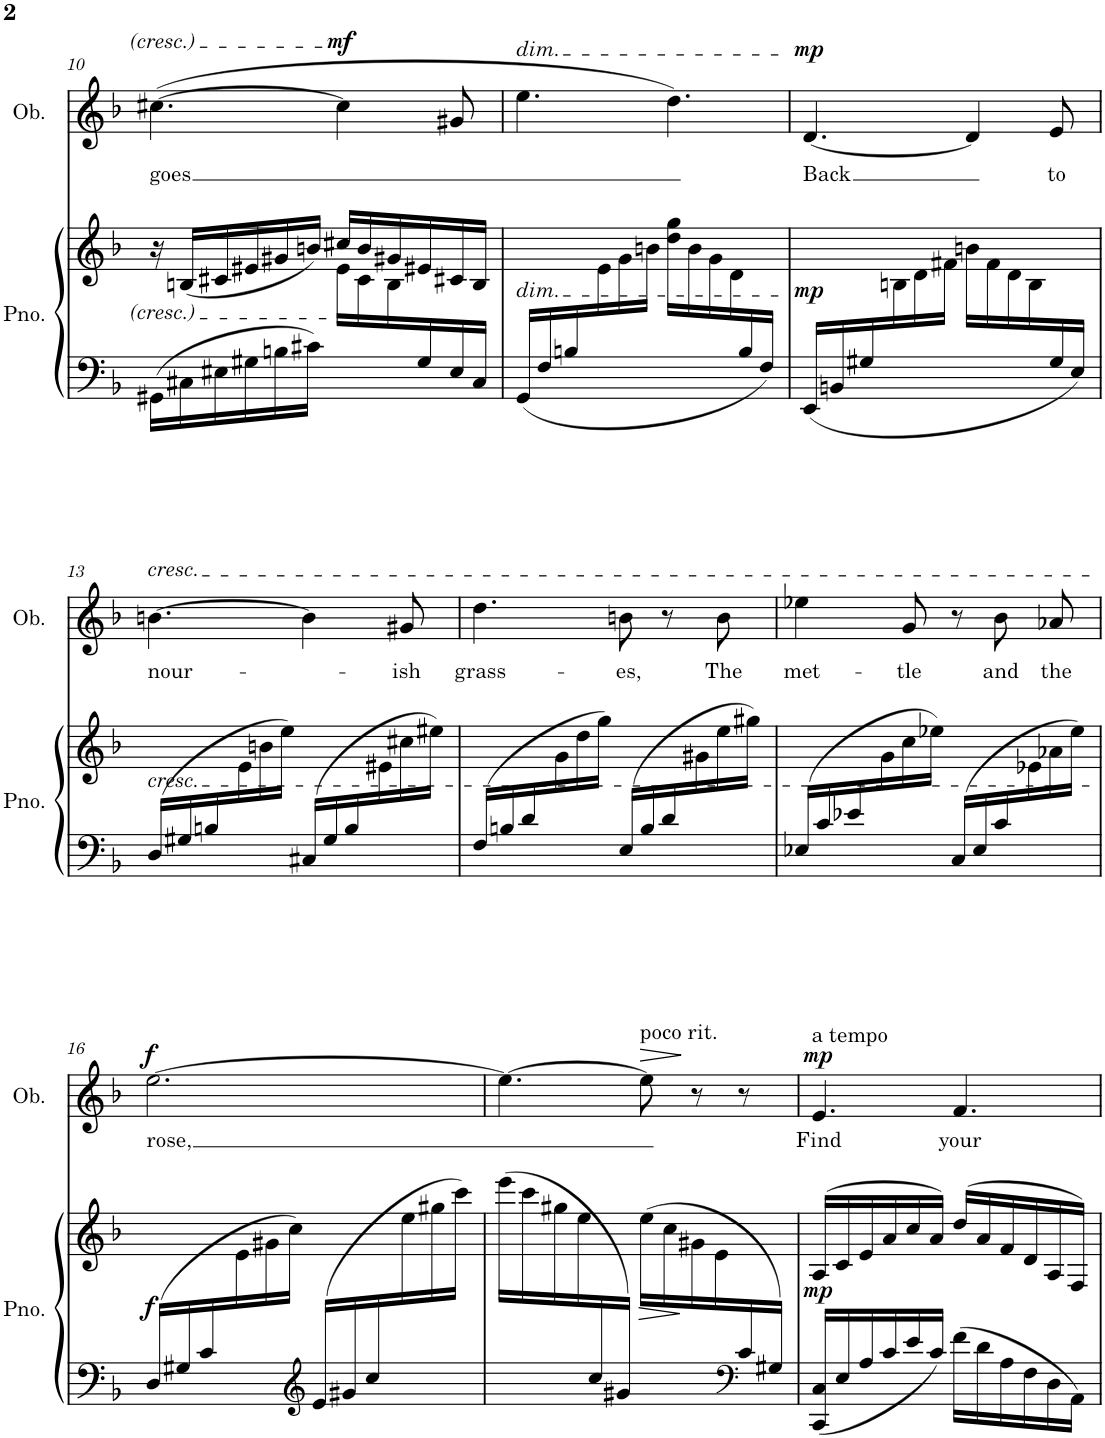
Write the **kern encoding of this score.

**kern	**kern	**dynam	**kern	**text	**dynam
*part2	*part2	*part2	*part1	*part1	*part1
*staff3	*staff2	*staff2/3	*staff1	*staff1	*staff1
*I"Piano	*	*	*I"Oboe	*	*
*I'Pno.	*	*	*I'Ob.	*	*
!!LO:PB:g=z
*clefF4	*clefG2	*	*clefG2	*	*
*k[b-]	*k[b-]	*	*k[b-]	*	*
*M6/8	*M6/8	*	*M6/8	*	*
=10	=10	=10	=10	=10	=10
*	*^	*	*	*	*
!	!	!	!	!	!LO:LY:b	!
16GG#X\LL	16r	4.ryy	.	([4.cc#X\	goes	.
16C#X\	(16Bn/LL	.	.	.	.	.
16E#X\	16c#X/	.	.	.	.	.
16G#X\	16e#X/	.	.	.	.	.
16Bn\	16g#X/	.	.	.	.	.
16c#X\JJ	16bn/JJ)	.	.	.	.	.
!	!	!	!	!	!	!LO:DY:a
8.ryy	16cc#X/LL	16e#\LL	.	4cc#\]	.	mf
.	16b/	16c#\	.	.	.	.
.	16g#X/	16B\	.	.	.	.
16G#/	16e#X/	8.ryy	.	.	.	.
16E#/	16c#X/	.	.	8g#X/	.	.
16C#/JJ	16B/JJ	.	.	.	.	.
=11	=11	=11	=11	=11	=11	=11
!	!	!	!	!LO:TX:a:i:t=dim.	!	!
!	!LO:TX:b:i:t=dim.	!	!	!	!	!
16GG/LL	2.ryy	8.ryy	.	4.ee\	.	.
16F/	.	.	.	.	.	.
16Bn/	.	.	.	.	.	.
4..ryy	.	16e\	.	.	.	.
.	.	16g\	.	.	.	.
.	.	16bn\JJ	.	.	.	.
.	.	16dd\ 16gg\LL	.	4.dd\)	.	.
.	.	16b\	.	.	.	.
.	.	16g\	.	.	.	.
.	.	16d\	.	.	.	.
16B/	.	8ryy	.	.	.	.
16F/JJ	.	.	.	.	.	.
=12	=12	=12	=12	=12	=12	=12
!	!	!	!LO:DY:b	!	!LO:LY:b	!LO:DY:a
16EE/LL	2.ryy	8.ryy	mp	[4.d/	Back	mp
16BBn/	.	.	.	.	.	.
16G#X/	.	.	.	.	.	.
4..ryy	.	16Bn\	.	.	.	.
.	.	16d\	.	.	.	.
.	.	16f#X\JJ	.	.	.	.
.	.	16bn\LL	.	4d/]	.	.
.	.	16f#\	.	.	.	.
.	.	16d\	.	.	.	.
.	.	16B\	.	.	.	.
!	!	!	!	!	!LO:LY:b	!
16G#/	.	8ryy	.	8e/	to	.
16E/JJ	.	.	.	.	.	.
!!LO:LB:g=z
=13	=13	=13	=13	=13	=13	=13
!	!	!	!	!LO:TX:a:i:t=cresc.	!	!
!	!LO:TX:b:i:t=cresc.	!	!	!	!	!
!	!	!	!	!	!LO:LY:b	!
(16D/LL	2.ryy	8.ryy	.	[4.bn\	nour-	.
16G#X/	.	.	.	.	.	.
16Bn/	.	.	.	.	.	.
8.ryy	.	16e\	.	.	.	.
.	.	16bn\	.	.	.	.
.	.	16ee\JJ)	.	.	.	.
(16C#X/LL	.	8.ryy	.	4b\]	.	.
16G#/	.	.	.	.	.	.
16B/	.	.	.	.	.	.
8.ryy	.	16e#X\	.	.	.	.
!	!	!	!	!	!LO:LY:b	!
.	.	16cc#X\	.	8g#X/	-ish	.
.	.	16ee#X\JJ)	.	.	.	.
=14	=14	=14	=14	=14	=14	=14
!	!	!	!	!	!LO:LY:b	!
(16F/LL	2.ryy	8.ryy	.	4.dd\	grass-	.
16Bn/	.	.	.	.	.	.
16d/	.	.	.	.	.	.
8.ryy	.	16g\	.	.	.	.
.	.	16dd\	.	.	.	.
.	.	16gg\JJ)	.	.	.	.
!	!	!	!	!	!LO:LY:b	!
(16E/LL	.	8.ryy	.	8bn\	-es,	.
16B/	.	.	.	.	.	.
16d/	.	.	.	8r	.	.
8.ryy	.	16g#X\	.	.	.	.
!	!	!	!	!	!LO:LY:b	!
.	.	16ee\	.	8b\	The	.
.	.	16gg#X\JJ)	.	.	.	.
=15	=15	=15	=15	=15	=15	=15
!	!	!	!	!	!LO:LY:b	!
(16E-X/LL	2.ryy	8.ryy	.	4ee-X\	met-	.
16c/	.	.	.	.	.	.
16e-X/	.	.	.	.	.	.
8.ryy	.	16g\	.	.	.	.
!	!	!	!	!	!LO:LY:b	!
.	.	16cc\	.	8g/	-tle	.
.	.	16ee-X\JJ)	.	.	.	.
(16C/LL	.	8.ryy	.	8r	.	.
16E-/	.	.	.	.	.	.
!	!	!	!	!	!LO:LY:b	!
16c/	.	.	.	8b-/L	and	.
8.ryy	.	16e-X\	.	.	.	.
!	!	!	!	!	!LO:LY:b	!
.	.	16a-X\	.	8a-X/J	the	.
.	.	16ee-\JJ)	.	.	.	.
!!LO:LB:g=z
=16	=16	=16	=16	=16	=16	=16
!	!	!	!LO:DY:b	!	!LO:LY:b	!LO:DY:a
(16D/LL	2.ryy	8.ryy	f	[2.ee\	rose,	f
16G#X/	.	.	.	.	.	.
16c/	.	.	.	.	.	.
8.ryy	.	16e\	.	.	.	.
.	.	16g#X\	.	.	.	.
.	.	16cc\JJ)	.	.	.	.
*clefG2	*	*	*	*	*	*
(16e/LL	.	8.ryy	.	.	.	.
16g#X/	.	.	.	.	.	.
16cc/	.	.	.	.	.	.
8.ryy	.	16ee\	.	.	.	.
.	.	16gg#X\	.	.	.	.
.	.	16ccc\JJ)	.	.	.	.
=17	=17	=17	=17	=17	=17	=17
!	!	!	!LO:HP:b	!	!	!
4ryy	2.ryy	(16eee\LL	>	4.ee\_	.	.
.	.	16ccc\	]	.	.	.
.	.	16gg#X\	.	.	.	.
.	.	16ee\	.	.	.	.
16cc/	.	8ryy	.	.	.	.
16g#X/JJ)	.	.	.	.	.	.
!	!	!	!	!LO:TX:a:t=poco rit.	!	!
!	!	!	!	!	!	!LO:HP:b
4ryy	.	(16ee\LL	.	8ee\]	.	>
.	.	16cc\	.	.	.	.
.	.	16g#X\	.	8r	.	]
.	.	16e\	.	.	.	.
*clefF4	*	*	*	*	*	*
16c/	.	8ryy	.	8r	.	.
16G#X/JJ)	.	.	.	.	.	.
*	*v	*v	*	*	*	*
=18	=18	=18	=18	=18	=18
!	!	!	!LO:TX:a:t=a tempo	!	!
!	!	!LO:DY:b	!	!LO:LY:b	!LO:DY:a
16CC/ 16C/LL	(>16A/LL	mp	4.e/	Find	mp
16E/	16c/	.	.	.	.
16A/	16e/	.	.	.	.
16c/	16a/	.	.	.	.
16e/	16cc/	.	.	.	.
16c/JJ	16a/JJ)	.	.	.	.
!	!	!	!	!LO:LY:b	!
16f\LL	(>16dd/LL	.	4.f/	your	.
16d\	16a/	.	.	.	.
16A\	16f/	.	.	.	.
16F\	16d/	.	.	.	.
16D\	16A/	.	.	.	.
16AA\JJ	16F/JJ)	.	.	.	.
=	=	=	=	=	=
*-	*-	*-	*-	*-	*-
